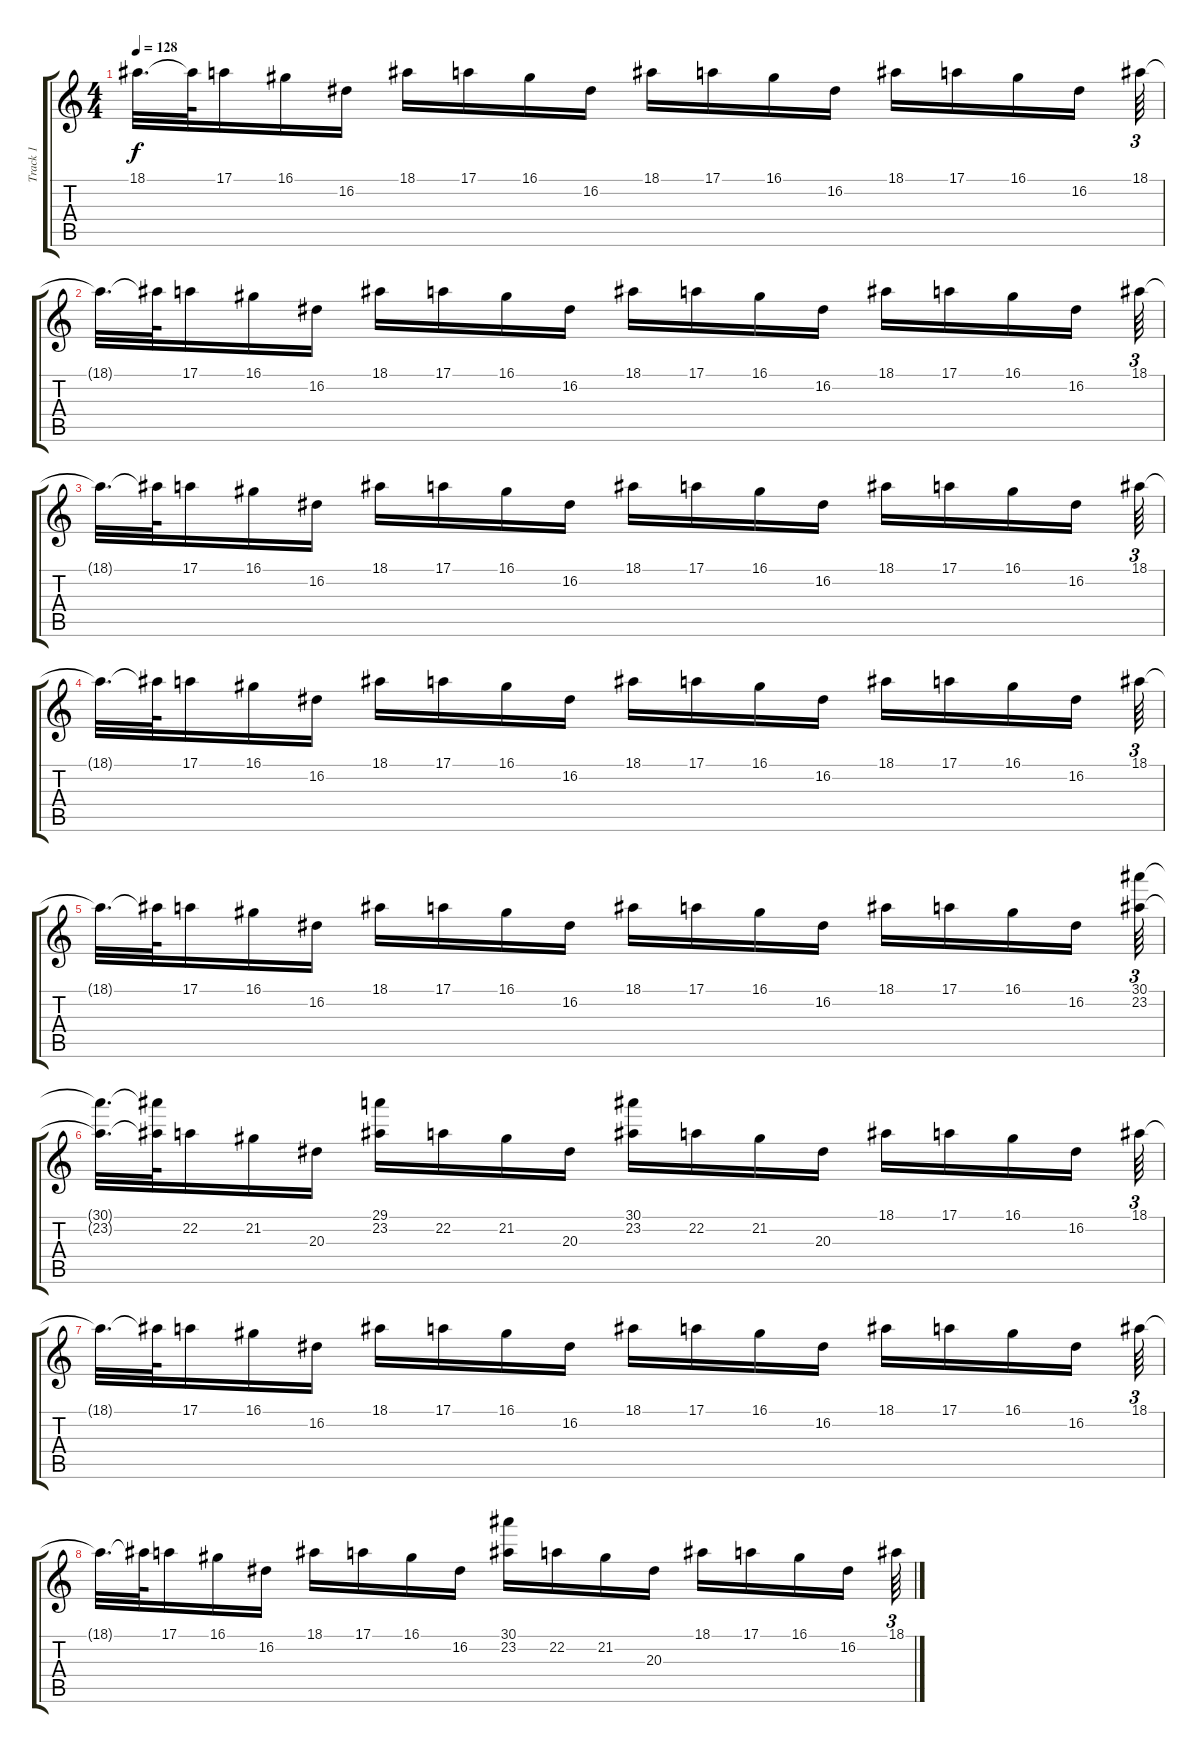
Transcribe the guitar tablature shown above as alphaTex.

\track ("Track 1" "Track 1") {instrument flute}
\staff {score tabs}
\tuning (E4 B3 G3 D3 A2 E2) {hide}
\ts (4 4)
\tempo 128
\clef g2
\ks c
18.1{t}.32{d dy f} 18.1{t}.64 17.1.16 16.1.16 16.2.16 18.1.16 17.1.16 16.1.16 16.2.16 18.1.16 17.1.16 16.1.16 16.2.16 18.1.16 17.1.16 16.1.16 16.2.16 18.1.64{tu (3 2)} |
18.1{t}.32{d} 18.1{t}.64 17.1.16 16.1.16 16.2.16 18.1.16 17.1.16 16.1.16 16.2.16 18.1.16 17.1.16 16.1.16 16.2.16 18.1.16 17.1.16 16.1.16 16.2.16 18.1.64{tu (3 2)} |
18.1{t}.32{d} 18.1{t}.64 17.1.16 16.1.16 16.2.16 18.1.16 17.1.16 16.1.16 16.2.16 18.1.16 17.1.16 16.1.16 16.2.16 18.1.16 17.1.16 16.1.16 16.2.16 18.1.64{tu (3 2)} |
18.1{t}.32{d} 18.1{t}.64 17.1.16 16.1.16 16.2.16 18.1.16 17.1.16 16.1.16 16.2.16 18.1.16 17.1.16 16.1.16 16.2.16 18.1.16 17.1.16 16.1.16 16.2.16 18.1.64{tu (3 2)} |
18.1{t}.32{d} 18.1{t}.64 17.1.16 16.1.16 16.2.16 18.1.16 17.1.16 16.1.16 16.2.16 18.1.16 17.1.16 16.1.16 16.2.16 18.1.16 17.1.16 16.1.16 16.2.16 (30.1 23.2).64{tu (3 2)} |
(30.1{t} 23.2{t}).32{d} (30.1{t} 23.2{t}).64 22.2.16 21.2.16 20.3.16 (29.1 23.2).16 22.2.16 21.2.16 20.3.16 (30.1 23.2).16 22.2.16 21.2.16 20.3.16 18.1.16 17.1.16 16.1.16 16.2.16 18.1.64{tu (3 2)} |
18.1{t}.32{d} 18.1{t}.64 17.1.16 16.1.16 16.2.16 18.1.16 17.1.16 16.1.16 16.2.16 18.1.16 17.1.16 16.1.16 16.2.16 18.1.16 17.1.16 16.1.16 16.2.16 18.1.64{tu (3 2)} |
18.1{t}.32{d} 18.1{t}.64 17.1.16 16.1.16 16.2.16 18.1.16 17.1.16 16.1.16 16.2.16 (30.1 23.2).16 22.2.16 21.2.16 20.3.16 18.1.16 17.1.16 16.1.16 16.2.16 18.1.64{tu (3 2)}
